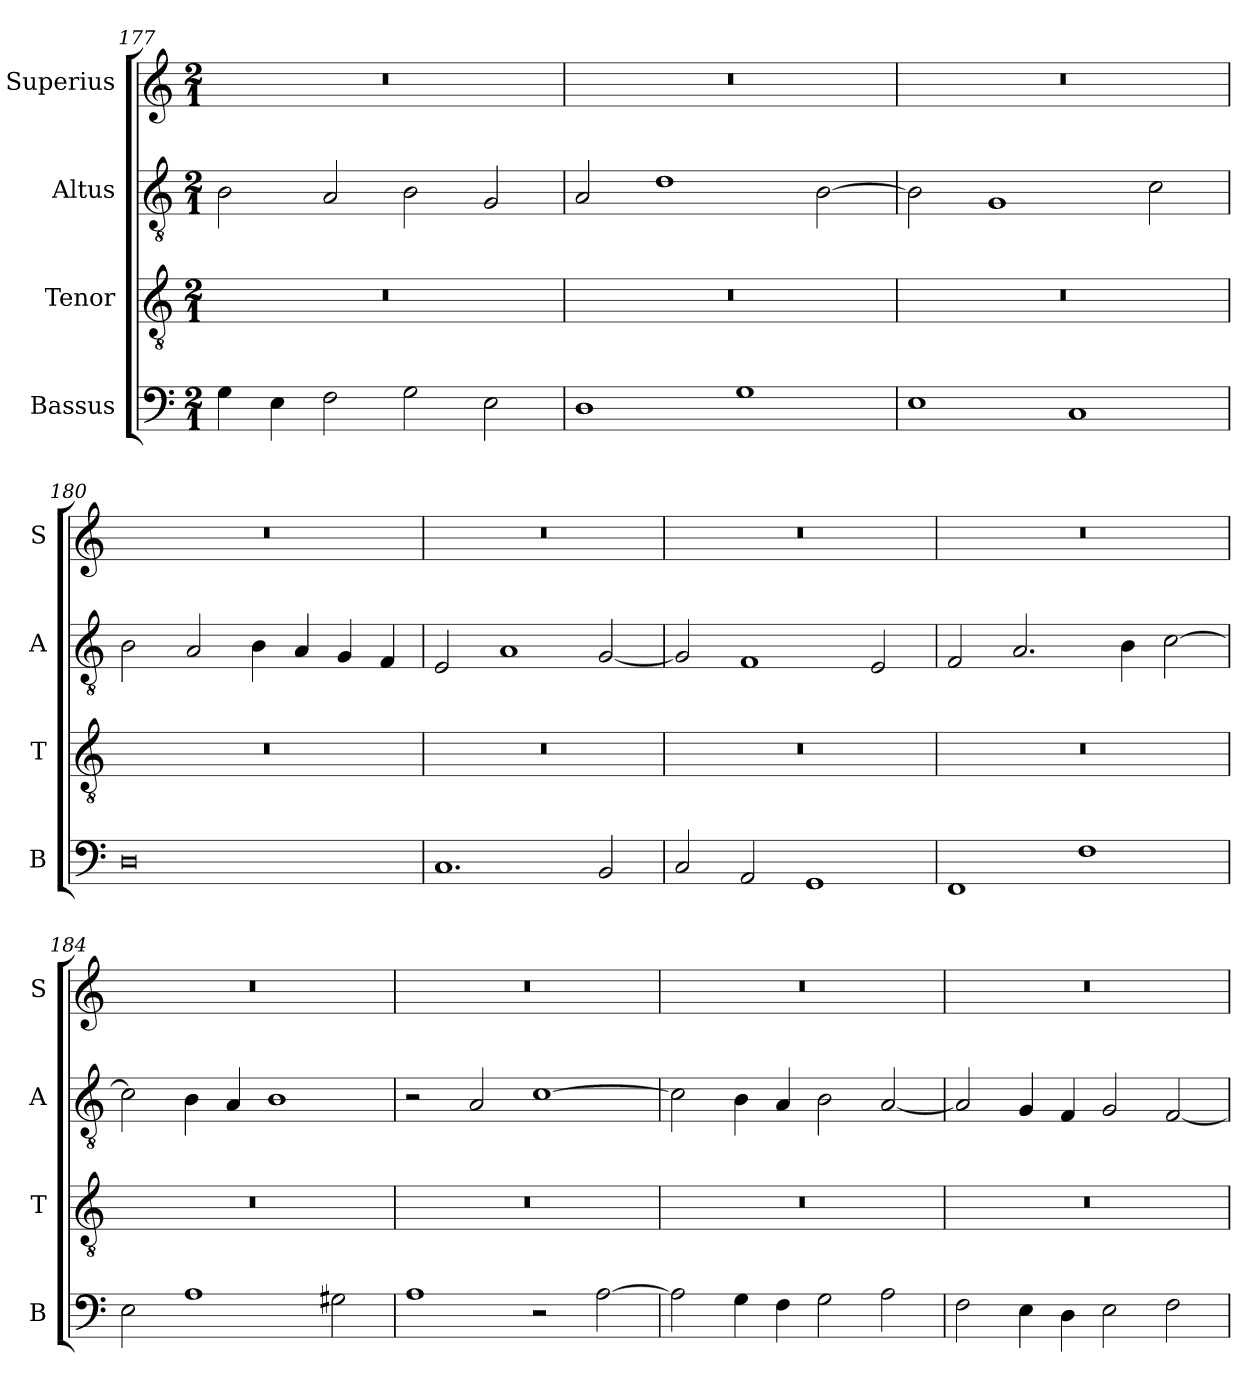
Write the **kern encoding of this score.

**kern	**kern	**kern	**kern
*part4	*part3	*part2	*part1
*staff4	*staff3	*staff2	*staff1
*I"Bassus	*I"Tenor	*I"Altus	*I"Superius
*I'B	*I'T	*I'A	*I'S
*clefF4	*clefGv2	*clefGv2	*clefG2
*k[]	*k[]	*k[]	*k[]
*M2/1	*M2/1	*M2/1	*M2/1
=177	=177	=177	=177
4G	0r	2B	0r
4E	.	.	.
2F	.	2A	.
2G	.	2B	.
2E	.	2G	.
=178	=178	=178	=178
1D	0r	2A	0r
.	.	1d	.
1G	.	.	.
.	.	[2B	.
=179	=179	=179	=179
1E	0r	2B]	0r
.	.	1G	.
1C	.	.	.
.	.	2c	.
=180	=180	=180	=180
0D	0r	2B	0r
.	.	2A	.
.	.	4B	.
.	.	4A	.
.	.	4G	.
.	.	4F	.
=181	=181	=181	=181
1.C	0r	2E	0r
.	.	1A	.
2BB	.	[2G	.
=182	=182	=182	=182
2C	0r	2G]	0r
2AA	.	1F	.
1GG	.	.	.
.	.	2E	.
=183	=183	=183	=183
1FF	0r	2F	0r
.	.	2.A	.
1F	.	.	.
.	.	4B	.
.	.	[2c	.
=184	=184	=184	=184
2E	0r	2c]	0r
1A	.	4B	.
.	.	4A	.
.	.	1B	.
2G#X	.	.	.
=185	=185	=185	=185
1A	0r	2r	0r
.	.	2A	.
2r	.	[1c	.
[2A	.	.	.
=186	=186	=186	=186
2A]	0r	2c]	0r
4G	.	4B	.
4F	.	4A	.
2G	.	2B	.
2A	.	[2A	.
=187	=187	=187	=187
2F	0r	2A]	0r
4E	.	4G	.
4D	.	4F	.
2E	.	2G	.
2F	.	[2F	.
=	=	=	=
*-	*-	*-	*-
